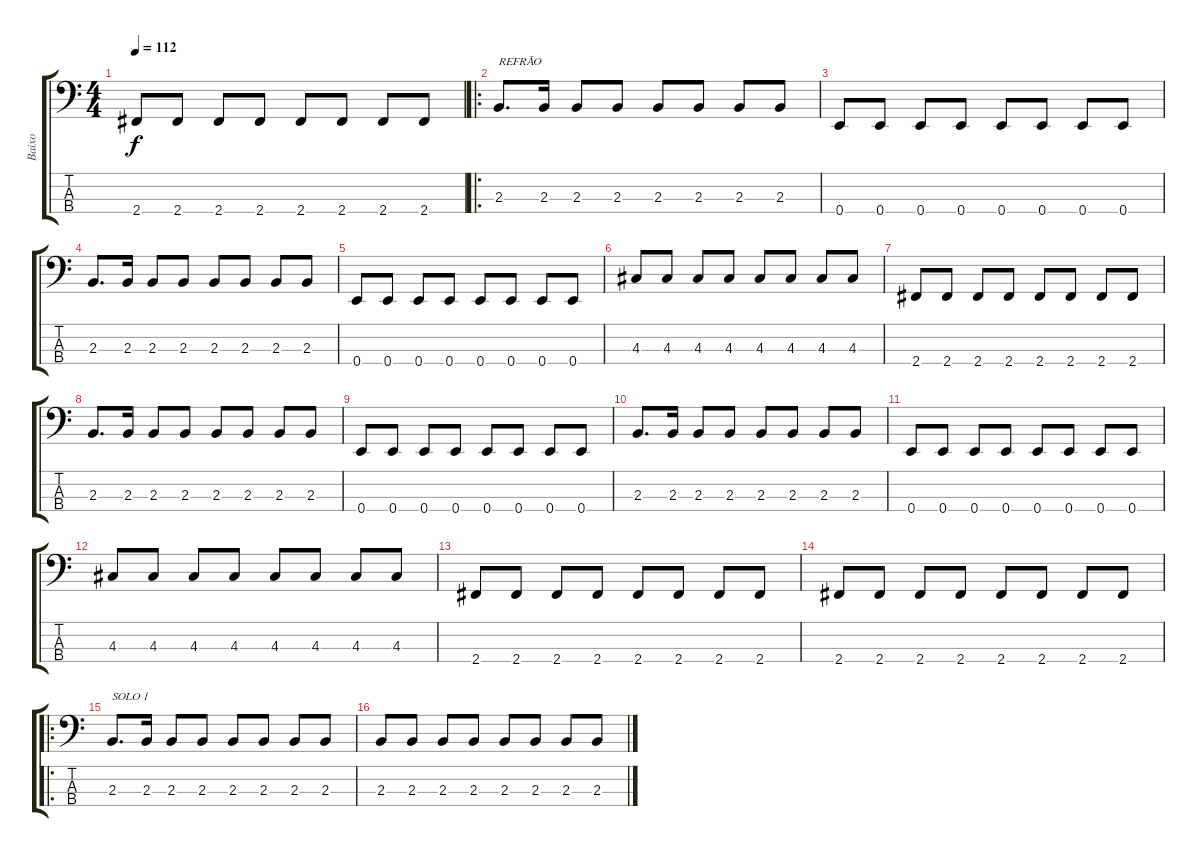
\track ("Baixo" "Baixo") {instrument electricbassfinger}
\staff {score tabs}
\tuning (G2 D2 A1 E1) {hide}
\ts (4 4)
\tempo 112
\clef f4
\ks c
2.4.8{dy f} 2.4.8 2.4.8 2.4.8 2.4.8 2.4.8 2.4.8 2.4.8 |
\ro
2.3.8{d txt "REFRÃO"} 2.3.16 2.3.8 2.3.8 2.3.8 2.3.8 2.3.8 2.3.8 |
0.4.8 0.4.8 0.4.8 0.4.8 0.4.8 0.4.8 0.4.8 0.4.8 |
2.3.8{d} 2.3.16 2.3.8 2.3.8 2.3.8 2.3.8 2.3.8 2.3.8 |
0.4.8 0.4.8 0.4.8 0.4.8 0.4.8 0.4.8 0.4.8 0.4.8 |
4.3.8 4.3.8 4.3.8 4.3.8 4.3.8 4.3.8 4.3.8 4.3.8 |
2.4.8 2.4.8 2.4.8 2.4.8 2.4.8 2.4.8 2.4.8 2.4.8 |
2.3.8{d} 2.3.16 2.3.8 2.3.8 2.3.8 2.3.8 2.3.8 2.3.8 |
0.4.8 0.4.8 0.4.8 0.4.8 0.4.8 0.4.8 0.4.8 0.4.8 |
2.3.8{d} 2.3.16 2.3.8 2.3.8 2.3.8 2.3.8 2.3.8 2.3.8 |
0.4.8 0.4.8 0.4.8 0.4.8 0.4.8 0.4.8 0.4.8 0.4.8 |
4.3.8 4.3.8 4.3.8 4.3.8 4.3.8 4.3.8 4.3.8 4.3.8 |
2.4.8 2.4.8 2.4.8 2.4.8 2.4.8 2.4.8 2.4.8 2.4.8 |
2.4.8 2.4.8 2.4.8 2.4.8 2.4.8 2.4.8 2.4.8 2.4.8 |
\ro
2.3.8{d txt "SOLO 1"} 2.3.16 2.3.8 2.3.8 2.3.8 2.3.8 2.3.8 2.3.8 |
2.3.8 2.3.8 2.3.8 2.3.8 2.3.8 2.3.8 2.3.8 2.3.8
